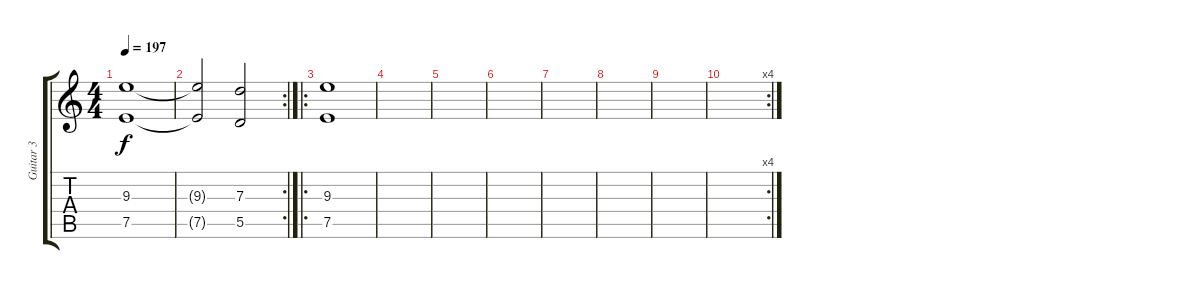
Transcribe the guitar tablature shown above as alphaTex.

\track ("Guitar 3" "Guitar 3") {instrument overdrivenguitar}
\staff {score tabs}
\tuning (E4 B3 G3 D3 A2 E2) {hide}
\ts (4 4)
\tempo 197
\clef g2
\ks c
(9.3{t} 7.5{t}).1{dy f} |
\rc 2
(9.3{t} 7.5{t}).2 (7.3 5.5).2 |
\ro
(9.3 7.5).1 |
|
|
|
|
|
|
\rc 4
